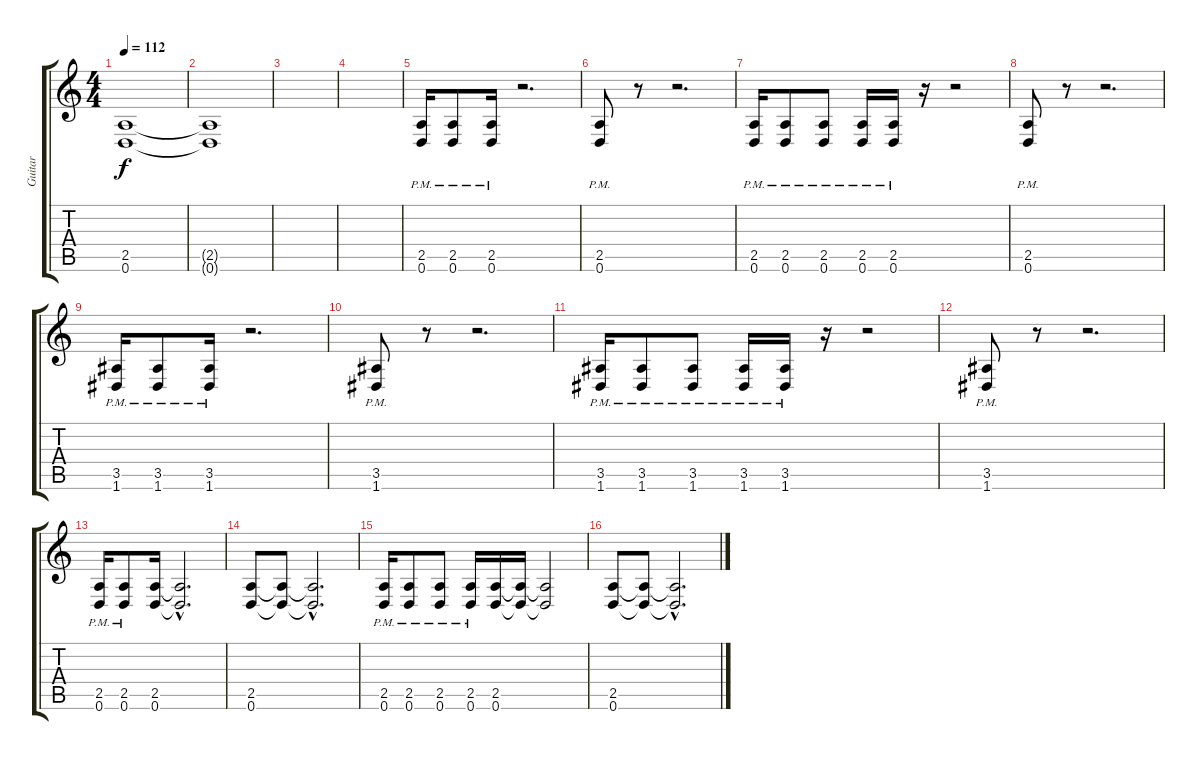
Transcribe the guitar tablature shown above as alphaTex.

\track ("Guitar" "Guitar") {instrument distortionguitar}
\staff {score tabs}
\tuning (D4 A3 F3 C3 G2 D2) {hide}
\ts (4 4)
\tempo 112
\clef g2
\ks c
(2.5{t} 0.6{t}).1{dy f balance 8} |
(2.5{t} 0.6{t}).1 |
|
|
(2.5{pm} 0.6{pm}).16{volume 16} (2.5{pm} 0.6{pm}).8 (2.5{pm} 0.6{pm}).16 r.2{d} |
(2.5{pm} 0.6{pm}).8 r.8 r.2{d} |
(2.5{pm} 0.6{pm}).16 (2.5{pm} 0.6{pm}).8 (2.5{pm} 0.6{pm}).8 (2.5{pm} 0.6{pm}).16 (2.5{pm} 0.6{pm}).16 r.16 r.2 |
(2.5{pm} 0.6{pm}).8 r.8 r.2{d} |
(3.5{pm} 1.6{pm}).16 (3.5{pm} 1.6{pm}).8 (3.5{pm} 1.6{pm}).16 r.2{d} |
(3.5{pm} 1.6{pm}).8 r.8 r.2{d} |
(3.5{pm} 1.6{pm}).16 (3.5{pm} 1.6{pm}).8 (3.5{pm} 1.6{pm}).8 (3.5{pm} 1.6{pm}).16 (3.5{pm} 1.6{pm}).16 r.16 r.2 |
(3.5{pm} 1.6{pm}).8 r.8 r.2{d} |
(2.5{pm} 0.6{pm}).16 (2.5{pm} 0.6{pm}).8 (2.5 0.6).16 (2.5{hac t} 0.6{hac t}).2{d} |
(2.5 0.6).8 (2.5{t} 0.6{t}).8 (2.5{hac t} 0.6{hac t}).2{d} |
(2.5{pm} 0.6{pm}).16 (2.5{pm} 0.6{pm}).8 (2.5{pm} 0.6{pm}).8 (2.5{pm} 0.6{pm}).16 (2.5 0.6).16 (2.5{t} 0.6{t}).16 (2.5{t} 0.6{t}).2 |
(2.5 0.6).8 (2.5{t} 0.6{t}).8 (2.5{hac t} 0.6{hac t}).2{d}
